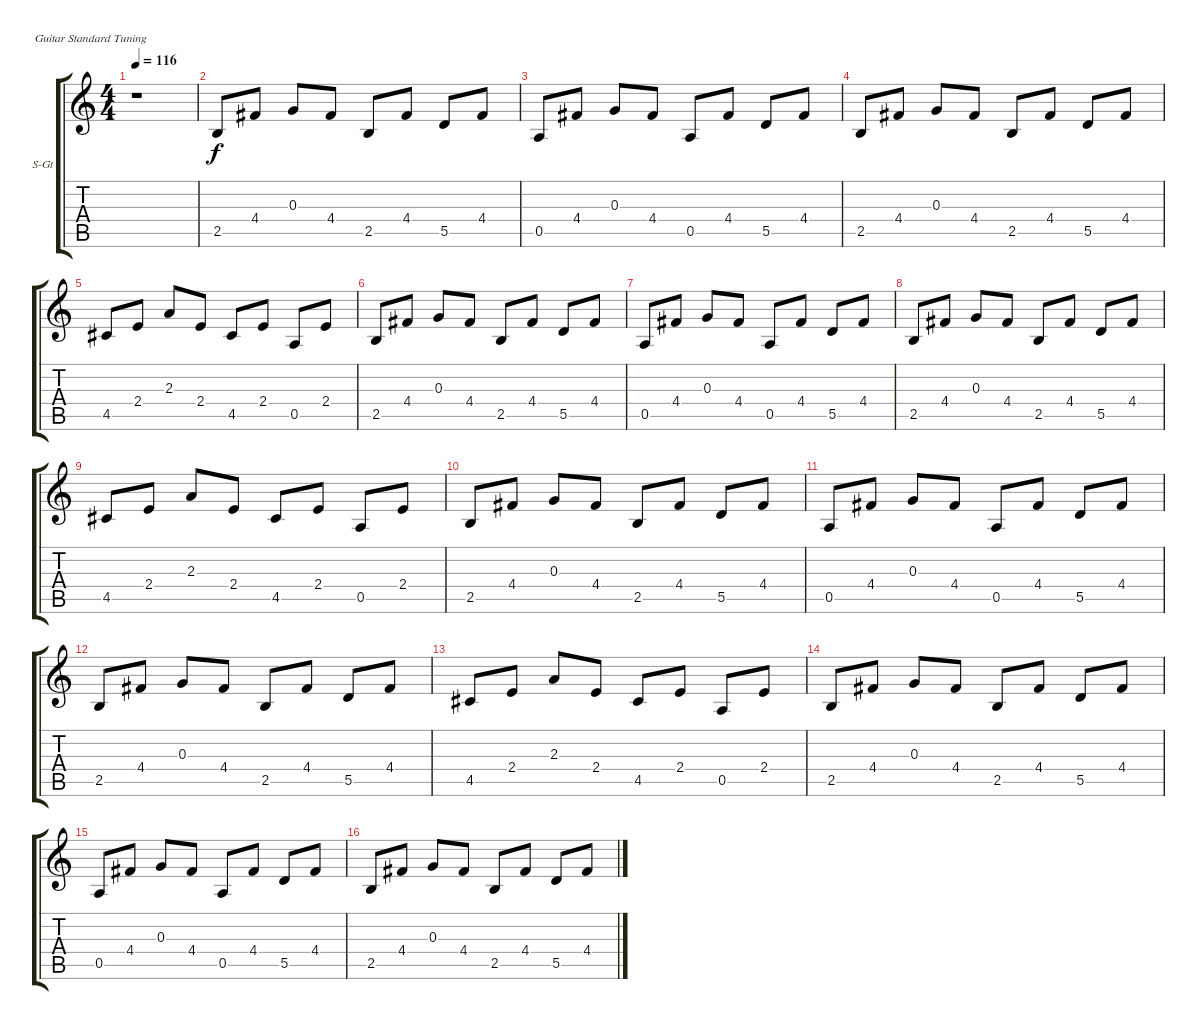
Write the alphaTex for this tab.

\bracketExtendMode groupsimilarinstruments
\firstSystemTrackNameOrientation horizontal
\otherSystemsTrackNameOrientation horizontal
\track ("Gtr. 1" "S-Gt") {instrument acousticguitarsteel}
\staff {score tabs}
\tuning (E4 B3 G3 D3 A2 E2)
\ts (4 4)
\beaming (8 2 2 2 2)
\tempo 116
\clef g2
\ks c
r.1{dy f instrument acousticguitarsteel} |
2.5.8 4.4.8 0.3.8 4.4.8 2.5.8 4.4.8 5.5.8 4.4.8 |
0.5.8 4.4.8 0.3.8 4.4.8 0.5.8 4.4.8 5.5.8 4.4.8 |
2.5.8 4.4.8 0.3.8 4.4.8 2.5.8 4.4.8 5.5.8 4.4.8 |
4.5.8 2.4.8 2.3.8 2.4.8 4.5.8 2.4.8 0.5.8 2.4.8 |
2.5.8 4.4.8 0.3.8 4.4.8 2.5.8 4.4.8 5.5.8 4.4.8 |
0.5.8 4.4.8 0.3.8 4.4.8 0.5.8 4.4.8 5.5.8 4.4.8 |
2.5.8 4.4.8 0.3.8 4.4.8 2.5.8 4.4.8 5.5.8 4.4.8 |
4.5.8 2.4.8 2.3.8 2.4.8 4.5.8 2.4.8 0.5.8 2.4.8 |
2.5.8 4.4.8 0.3.8 4.4.8 2.5.8 4.4.8 5.5.8 4.4.8 |
0.5.8 4.4.8 0.3.8 4.4.8 0.5.8 4.4.8 5.5.8 4.4.8 |
2.5.8 4.4.8 0.3.8 4.4.8 2.5.8 4.4.8 5.5.8 4.4.8 |
4.5.8 2.4.8 2.3.8 2.4.8 4.5.8 2.4.8 0.5.8 2.4.8 |
2.5.8 4.4.8 0.3.8 4.4.8 2.5.8 4.4.8 5.5.8 4.4.8 |
0.5.8 4.4.8 0.3.8 4.4.8 0.5.8 4.4.8 5.5.8 4.4.8 |
2.5.8 4.4.8 0.3.8 4.4.8 2.5.8 4.4.8 5.5.8 4.4.8
